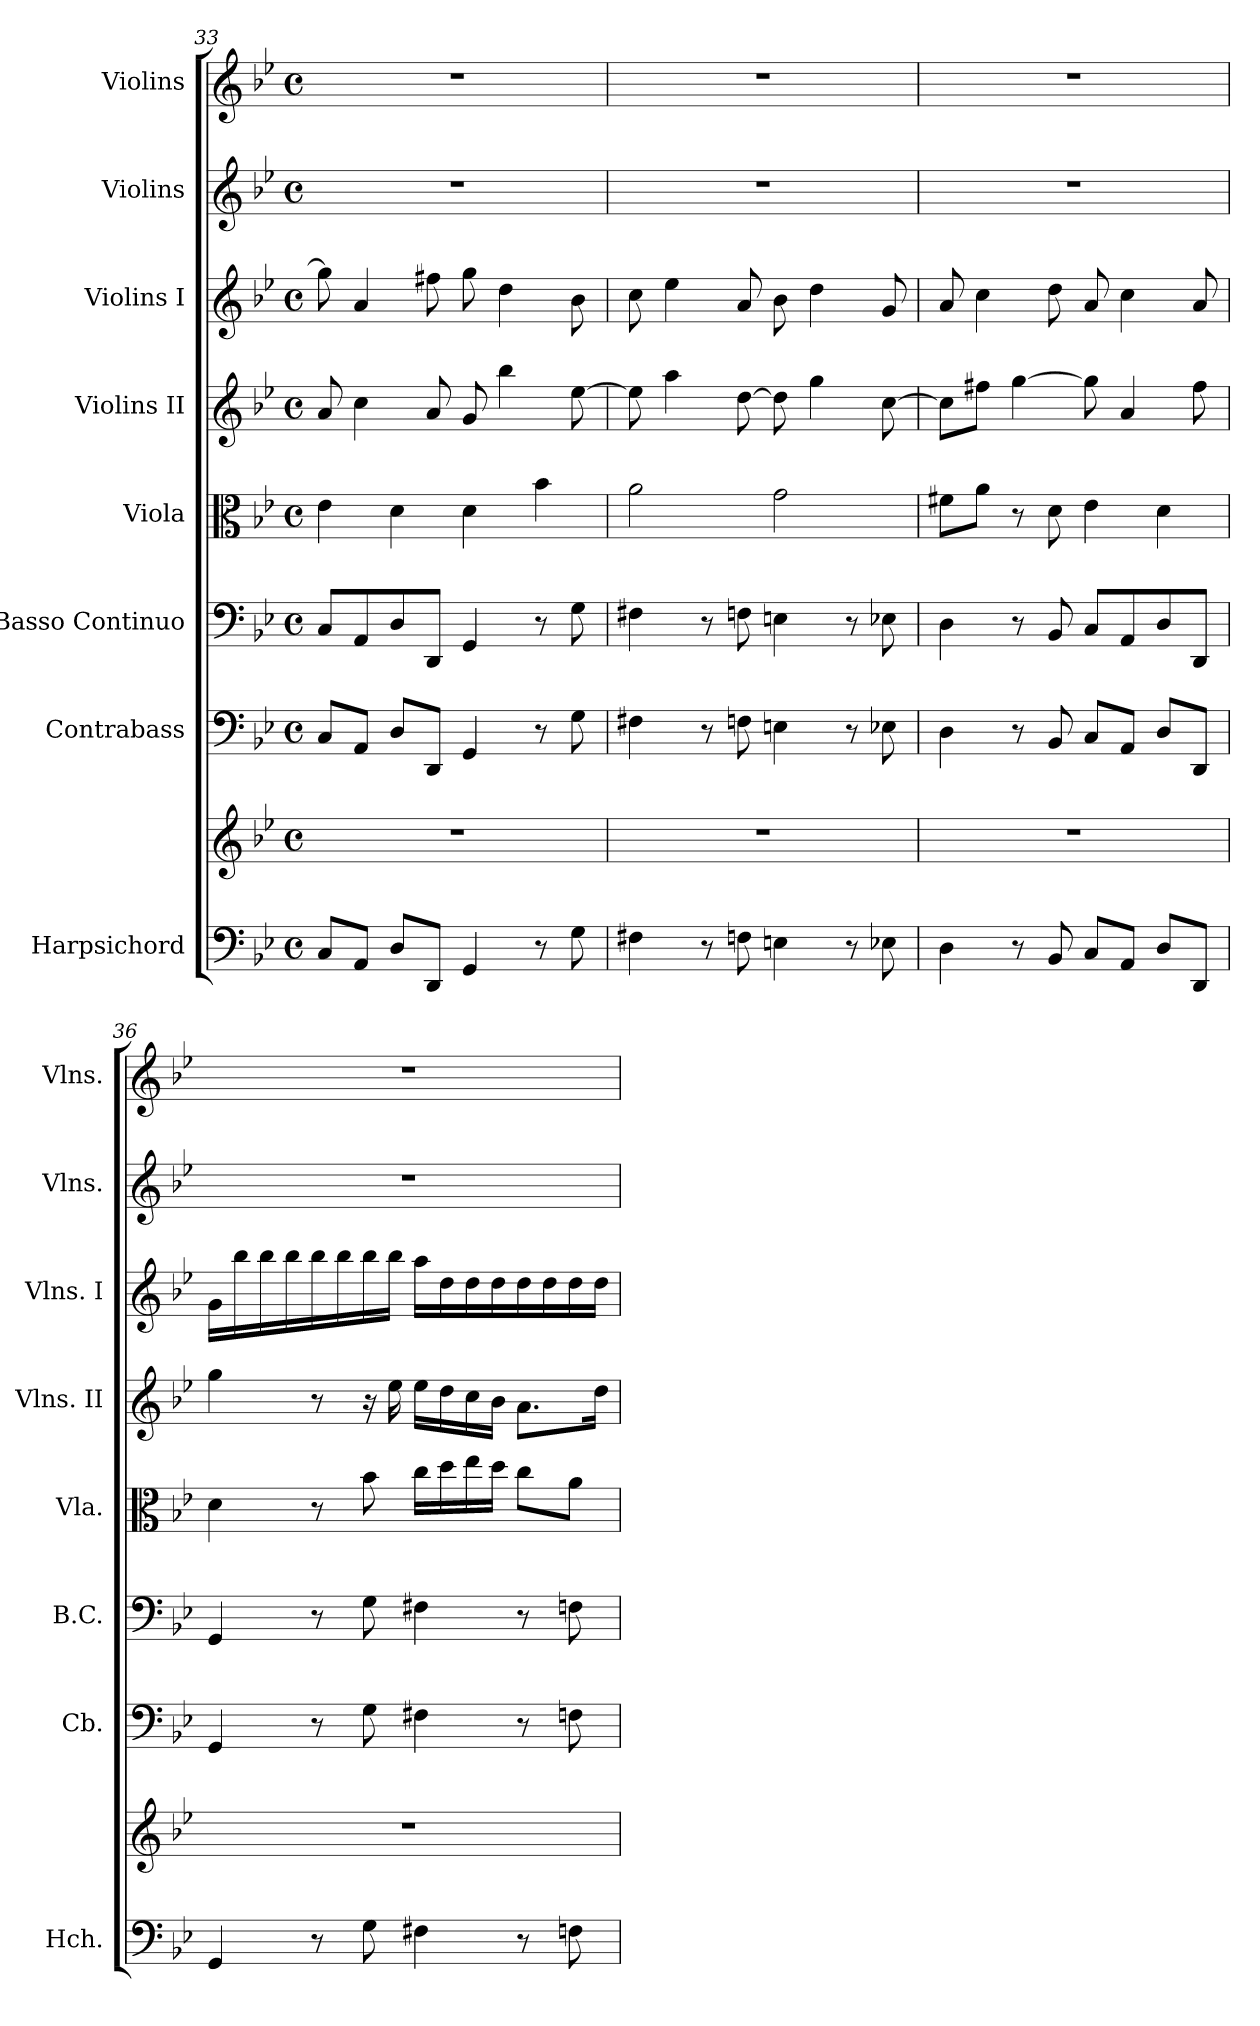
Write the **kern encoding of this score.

**kern	**kern	**kern	**kern	**kern	**kern	**kern	**kern	**kern
*part8	*part8	*part7	*part6	*part5	*part4	*part3	*part2	*part1
*staff9	*staff8	*staff7	*staff6	*staff5	*staff4	*staff3	*staff2	*staff1
*I"Harpsichord	*	*I"Contrabass	*I"Basso Continuo	*I"Viola	*I"Violins II	*I"Violins I	*I"Violins	*I"Violins
*I'Hch.	*	*I'Cb.	*I'B.C.	*I'Vla.	*I'Vlns. II	*I'Vlns. I	*I'Vlns.	*I'Vlns.
*clefF4	*clefG2	*clefF4	*clefF4	*clefC3	*clefG2	*clefG2	*clefG2	*clefG2
*	*	*ITrd7c12	*	*	*	*	*	*
*k[b-e-]	*k[b-e-]	*k[b-e-]	*k[b-e-]	*k[b-e-]	*k[b-e-]	*k[b-e-]	*k[b-e-]	*k[b-e-]
*M4/4	*M4/4	*M4/4	*M4/4	*M4/4	*M4/4	*M4/4	*M4/4	*M4/4
*met(c)	*met(c)	*met(c)	*met(c)	*met(c)	*met(c)	*met(c)	*met(c)	*met(c)
=33	=33	=33	=33	=33	=33	=33	=33	=33
8C/L	1r	8CC/L	8C/L	4e-\	8a/	8gg\]	1r	1r
8AA/J	.	8AAA/J	8AA/	.	4cc\	4a/	.	.
8D/L	.	8DD/L	8D/	4d\	.	.	.	.
8DD/J	.	8DDD/J	8DD/J	.	8a/	8ff#X\	.	.
4GG/	.	4GGG/	4GG/	4d\	8g/	8gg\	.	.
.	.	.	.	.	4bb-\	4dd\	.	.
8r	.	8r	8r	4b-\	.	.	.	.
8G\	.	8GG\	8G\	.	[8ee-\	8b-\	.	.
!!LO:PB:g=z
=34	=34	=34	=34	=34	=34	=34	=34	=34
4F#X\	1r	4FF#X\	4F#X\	2a\	8ee-\]	8cc\	1r	1r
.	.	.	.	.	4aa\	4ee-\	.	.
8r	.	8r	8r	.	.	.	.	.
8Fn\	.	8FFn\	8Fn\	.	[8dd\	8a/	.	.
4En\	.	4EEn\	4En\	2g\	8dd\]	8b-\	.	.
.	.	.	.	.	4gg\	4dd\	.	.
8r	.	8r	8r	.	.	.	.	.
8E-X\	.	8EE-X\	8E-X\	.	[8cc\	8g/	.	.
=35	=35	=35	=35	=35	=35	=35	=35	=35
4D\	1r	4DD\	4D\	8f#X\L	8cc\L]	8a/	1r	1r
.	.	.	.	8a\J	8ff#X\J	4cc\	.	.
8r	.	8r	8r	8r	[4gg\	.	.	.
8BB-/	.	8BBB-/	8BB-/	8d\	.	8dd\	.	.
8C/L	.	8CC/L	8C/L	4e-\	8gg\]	8a/	.	.
8AA/J	.	8AAA/J	8AA/	.	4a/	4cc\	.	.
8D/L	.	8DD/L	8D/	4d\	.	.	.	.
8DD/J	.	8DDD/J	8DD/J	.	8ff#\	8a/	.	.
=36	=36	=36	=36	=36	=36	=36	=36	=36
4GG/	1r	4GGG/	4GG/	4d\	4gg\	16g\LL	1r	1r
.	.	.	.	.	.	16bb-\	.	.
.	.	.	.	.	.	16bb-\	.	.
.	.	.	.	.	.	16bb-\	.	.
8r	.	8r	8r	8r	8r	16bb-\	.	.
.	.	.	.	.	.	16bb-\	.	.
8G\	.	8GG\	8G\	8b-\	16r	16bb-\	.	.
.	.	.	.	.	16ee-\	16bb-\JJ	.	.
4F#X\	.	4FF#X\	4F#X\	16cc\LL	16ee-\LL	16aa\LL	.	.
.	.	.	.	16dd\	16dd\	16dd\	.	.
.	.	.	.	16ee-\	16cc\	16dd\	.	.
.	.	.	.	16dd\JJ	16b-\JJ	16dd\	.	.
8r	.	8r	8r	8cc\L	8.a\L	16dd\	.	.
.	.	.	.	.	.	16dd\	.	.
8Fn\	.	8FFn\	8Fn\	8a\J	.	16dd\	.	.
.	.	.	.	.	16dd\Jk	16dd\JJ	.	.
=	=	=	=	=	=	=	=	=
*-	*-	*-	*-	*-	*-	*-	*-	*-
